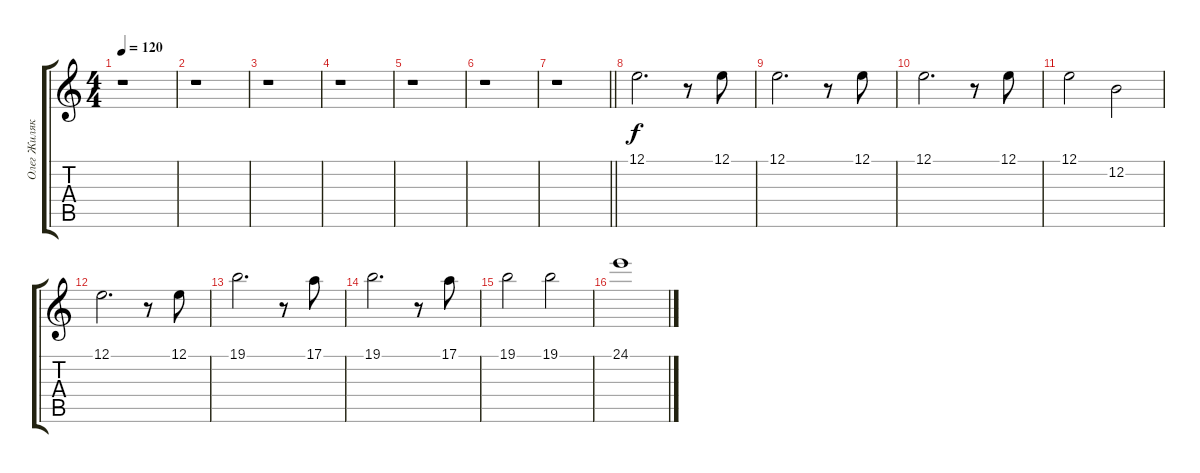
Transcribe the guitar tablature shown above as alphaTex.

\track ("Олег Жиляков" "Олег Жиляк") {instrument tenorsax}
\staff {score tabs}
\tuning (E4 B3 G3 D3 A2 E2) {hide}
\ts (4 4)
\tempo 120
\clef g2
\ks c
r.1{dy f} |
r.1 |
r.1 |
r.1 |
r.1 |
r.1 |
\barLineRight lightlight
r.1 |
12.1.2{d} r.8 12.1.8 |
12.1.2{d} r.8 12.1.8 |
12.1.2{d} r.8 12.1.8 |
12.1.2 12.2.2 |
12.1.2{d} r.8 12.1.8 |
19.1.2{d} r.8 17.1.8 |
19.1.2{d} r.8 17.1.8 |
19.1.2 19.1.2 |
24.1.1
